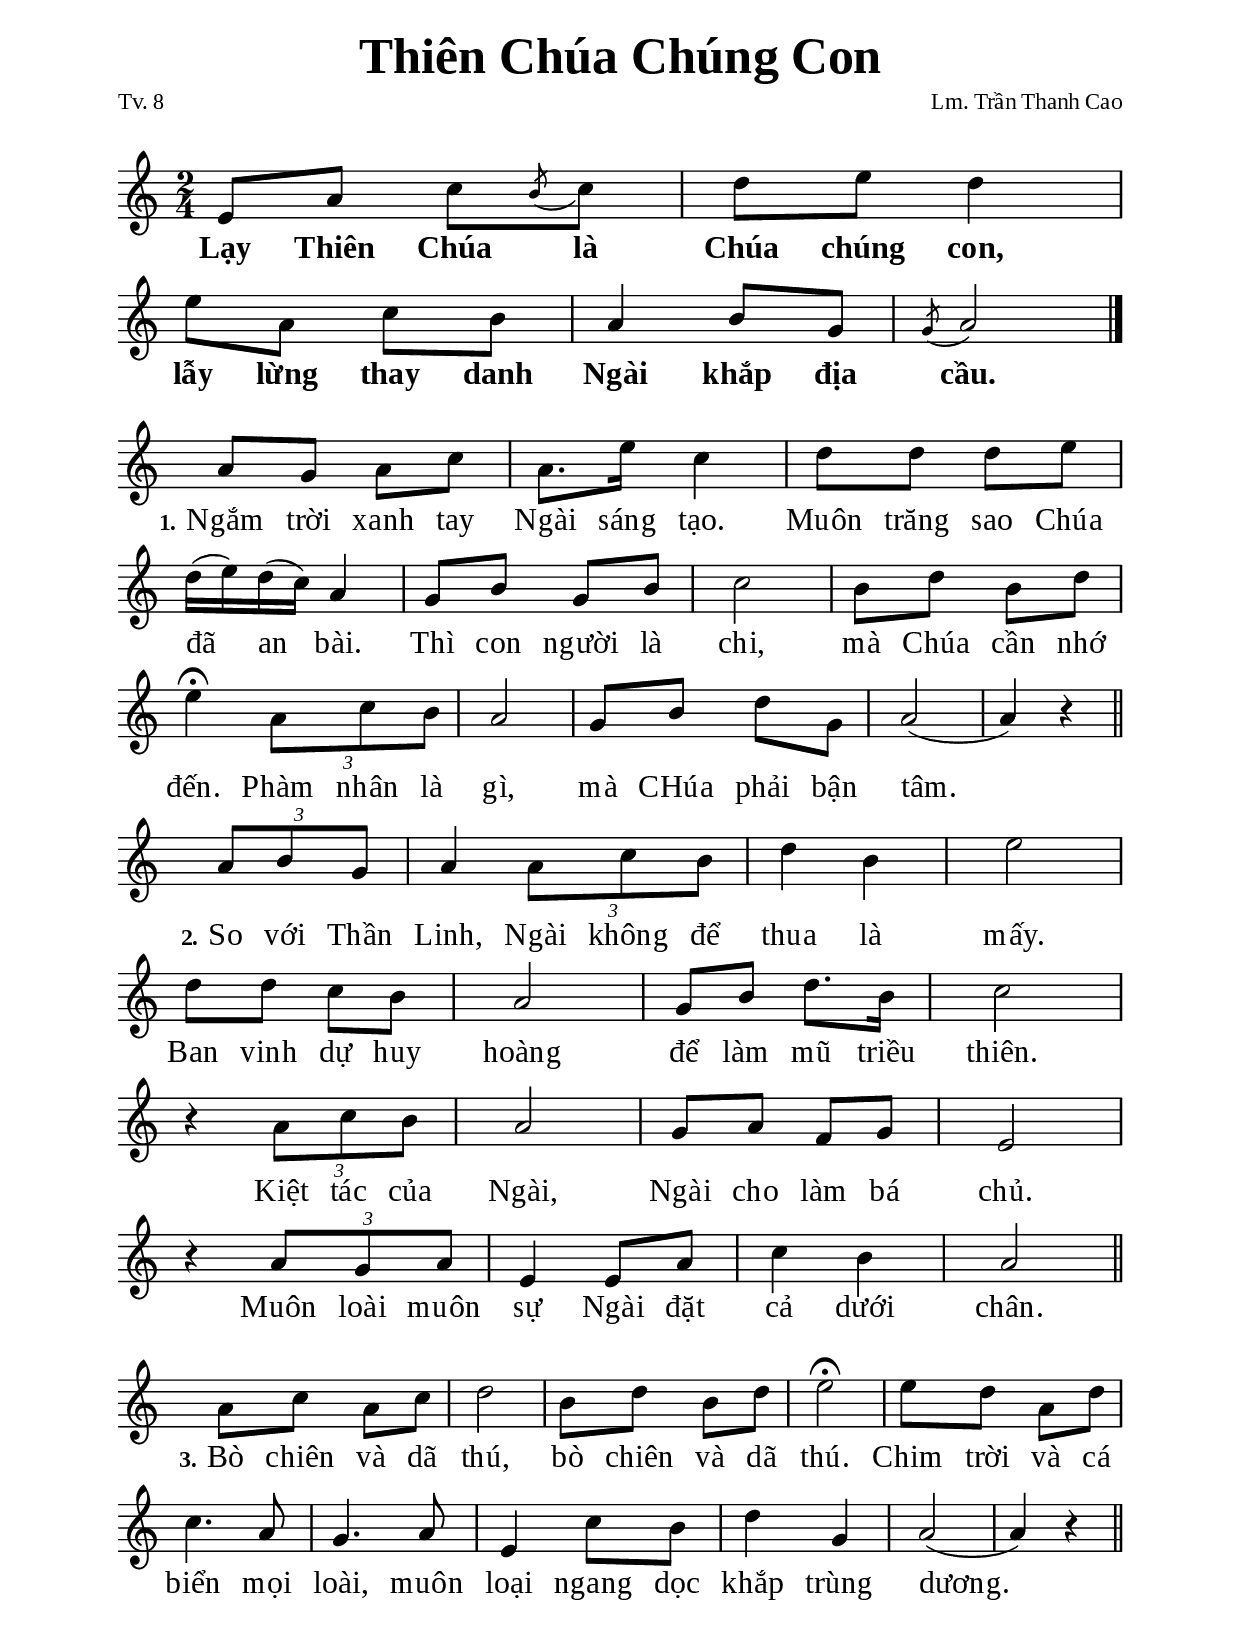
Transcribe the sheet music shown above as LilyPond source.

% Cài đặt chung
\version "2.20.0"
\include "english.ly"

\header {
  title = \markup { \fontsize #3 "Thiên Chúa Chúng Con" }
  poet = "Tv. 8"
  composer = "Lm. Trần Thanh Cao"
  arranger = " "
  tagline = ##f
}

\paper {
  #(set-paper-size "a4")
  top-margin = 10\mm
  bottom-margin = 10\mm
  left-margin = 20\mm
  right-margin = 20\mm
  indent = #0
  #(define fonts
    (make-pango-font-tree
      "Liberation Serif"
      "Liberation Serif"
      "Liberation Serif"
      (/ 20 20)))
  page-count = #1
}

% Nhạc điệp khúc
nhacDiepKhuc = \relative c' {
  e8 a c \acciaccatura b8 c |
  d e d4 |
  e8 a, c b |
  a4 b8 g |
  \acciaccatura g8 a2 \bar "|."
}

% Nhạc phiên khúc
nhacPhienKhucMot = \relative c'' {
  a8 g a c |
  a8. e'16 c4 |
  d8 d d e |
  d16 (e) d (c) a4 |
  g8 b g b |
  c2 |
  b8 d b d |
  e4 \fermata \tuplet 3/2 { a,8 c b } |
  a2 |
  g8 b d g, |
  a2 ( |
  a4) r \bar "||"
}

nhacPhienKhucHai = \relative c'' {
  \partial 4 \tuplet 3/2 { a8 b g } |
  a4 \tuplet 3/2 { a8 c b } |
  d4 b |
  e2 |
  d8 d c b |
  a2 |
  g8 b d8. b16 |
  c2 |
  r4 \tuplet 3/2 { a8 c b } |
  a2 |
  g8 a f g |
  e2 |
  r4 \tuplet 3/2 { a8 g a } |
  e4 e8 a |
  c4 b |
  a2 \bar "||"
}

nhacPhienKhucBa = \relative c'' {
  a8 c a c |
  d2 |
  b8 d b d |
  e2 \fermata |
  e8 d a d |
  c4. a8 |
  g4. a8 |
  e4 c'8 b |
  d4 g, |
  a2 ( |
  a4) r \bar "||"
}

% Lời điệp khúc
loiDiepKhuc = \lyricmode {
  Lạy Thiên Chúa là Chúa chúng con,
  lẫy lừng thay danh Ngài khắp địa cầu.
}

% Lời phiên khúc
loiPhienKhucMot = \lyricmode {
  \set stanza = #"1."
  Ngắm trời xanh tay Ngài sáng tạo.
  Muôn trăng sao Chúa đã an bài.
  Thì con người là chi,
  mà Chúa cần nhớ đến.
  Phàm nhân là gì, mà CHúa phải bận tâm.
}

loiPhienKhucHai = \lyricmode {
  \set stanza = #"2."
  So với Thần Linh, Ngài không để thua là mấy.
  Ban vinh dự huy hoàng để làm mũ triều thiên.
  Kiệt tác của Ngài, Ngài cho làm bá chủ.
  Muôn loài muôn sự Ngài đặt cả dưới chân.
}

loiPhienKhucBa = \lyricmode {
  \set stanza = #"3."
  Bò chiên và dã thú,
  bò chiên và dã thú.
  Chim trời và cá biển mọi loài,
  muôn loại ngang dọc khắp trùng dương.
}


% Dàn trang
\score {
  \new ChoirStaff <<
    \new Staff = diepKhuc \with {
        \consists "Merge_rests_engraver"
        \magnifyStaff #(magstep +1)
      }
      <<
      \new Voice = beSop {
        \key c \major \time 2/4 \stemNeutral \nhacDiepKhuc
      }
    >>
    \new Lyrics \lyricsto beSop \loiDiepKhuc
  >>
  \layout {
    \override Lyrics.LyricText.font-series = #'bold
    \override Lyrics.LyricText.font-size = #+3
    \override Lyrics.LyricSpace.minimum-distance = #4.0
    \override Score.BarNumber.break-visibility = ##(#f #f #f)
    \override Score.SpacingSpanner.uniform-stretching = ##t
  }
}

\score {
  \new ChoirStaff <<
    \new Staff = phienKhuc \with {
        \magnifyStaff #(magstep +1)
      }
      <<
      \new Voice = beSop {
        \key c \major \time 2/4 \nhacPhienKhucMot
      }
    >>
    \new Lyrics \lyricsto beSop \loiPhienKhucMot
  >>
  \layout {
    \override Staff.TimeSignature.transparent = ##t
    \override Lyrics.LyricText.font-size = #+3
    \override Lyrics.LyricSpace.minimum-distance = #2.0
    \override Score.BarNumber.break-visibility = ##(#f #f #f)
    \override Score.SpacingSpanner.uniform-stretching = ##t
  } 
}

\score {
  \new ChoirStaff <<
    \new Staff = phienKhuc \with {
        \magnifyStaff #(magstep +1)
      }
      <<
      \new Voice = beSop {
        \key c \major \time 2/4 \nhacPhienKhucHai
      }
    >>
    \new Lyrics \lyricsto beSop \loiPhienKhucHai
  >>
  \layout {
    \override Staff.TimeSignature.transparent = ##t
    \override Lyrics.LyricText.font-size = #+3
    \override Lyrics.LyricSpace.minimum-distance = #2.0
    \override Score.BarNumber.break-visibility = ##(#f #f #f)
    \override Score.SpacingSpanner.uniform-stretching = ##t
  } 
}

\score {
  \new ChoirStaff <<
    \new Staff = phienKhuc \with {
        \magnifyStaff #(magstep +1)
      }
      <<
      \new Voice = beSop {
        \key c \major \time 2/4 \nhacPhienKhucBa
      }
    >>
    \new Lyrics \lyricsto beSop \loiPhienKhucBa
  >>
  \layout {
    \override Staff.TimeSignature.transparent = ##t
    \override Lyrics.LyricText.font-size = #+3
    \override Lyrics.LyricSpace.minimum-distance = #2.0
    \override Score.BarNumber.break-visibility = ##(#f #f #f)
    \override Score.SpacingSpanner.uniform-stretching = ##t
  } 
}
